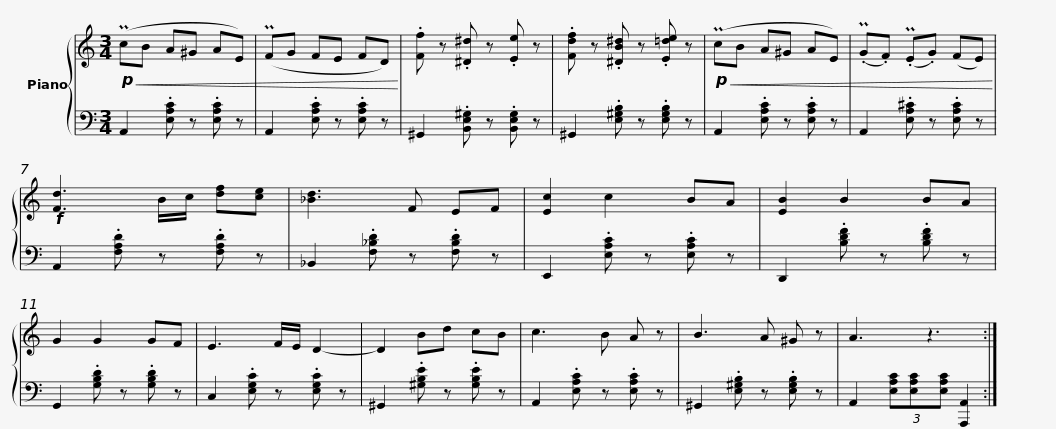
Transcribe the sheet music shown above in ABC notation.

X:1
%%score { 1 | 2 }
L:1/8
M:3/4
I:linebreak $
K:C
V:1 treble
V:2 bass
V:1
!p!!<(! (PcB A^G AE) | (PFG FE FD)!<)! | .[Ff] z .[^D^d] z .[Ee] z | .[Fdf] z .[^DB^d] z .[E=de] z |!p!!<(! (PcB A^G AE) | %5
 (.PG.F) (.PE.G) (FE)!<)! |!f! [Fd]3 B/c/ [df][ce] |$ [_Bd]3 F EF | [Ec]2 c2 BA | [EB]2 B2 BA | %10
 G2 G2 GF | E3 F/E/ D2- | D2 Bd cB | c3 B A z |$ B3 A ^G z | %15
 A3 z3 :| %16
V:2
 A,,2 .[E,A,C] z .[E,A,C] z | A,,2 .[E,A,C] z .[E,A,C] z | ^G,,2 .[B,,E,^G,] z .[B,,E,G,] z | ^G,,2 .[E,^G,B,] z .[E,G,B,] z | A,,2 .[E,A,C] z .[E,A,C] z | %5
 A,,2 .[E,A,^C] z .[E,A,C] z | A,,2 .[F,A,D] z .[F,A,D] z |$ _B,,2 .[F,_B,D] z .[F,B,D] z | E,,2 .[E,A,C] z .[E,A,C] z | D,,2 .[B,DF] z .[B,DF] z | %10
 G,,2 .[G,B,D] z .[G,B,D] z | C,2 .[E,G,C] z .[E,G,C] z | ^G,,2 .[^G,B,E] z .[G,B,E] z | A,,2 .[E,A,C] z .[E,A,C] z |$ ^G,,2 .[E,^G,B,] z .[E,G,B,] z | %15
 A,,2 (3[E,A,C][E,A,C][E,A,C] [A,,,A,,]2 :| %16
